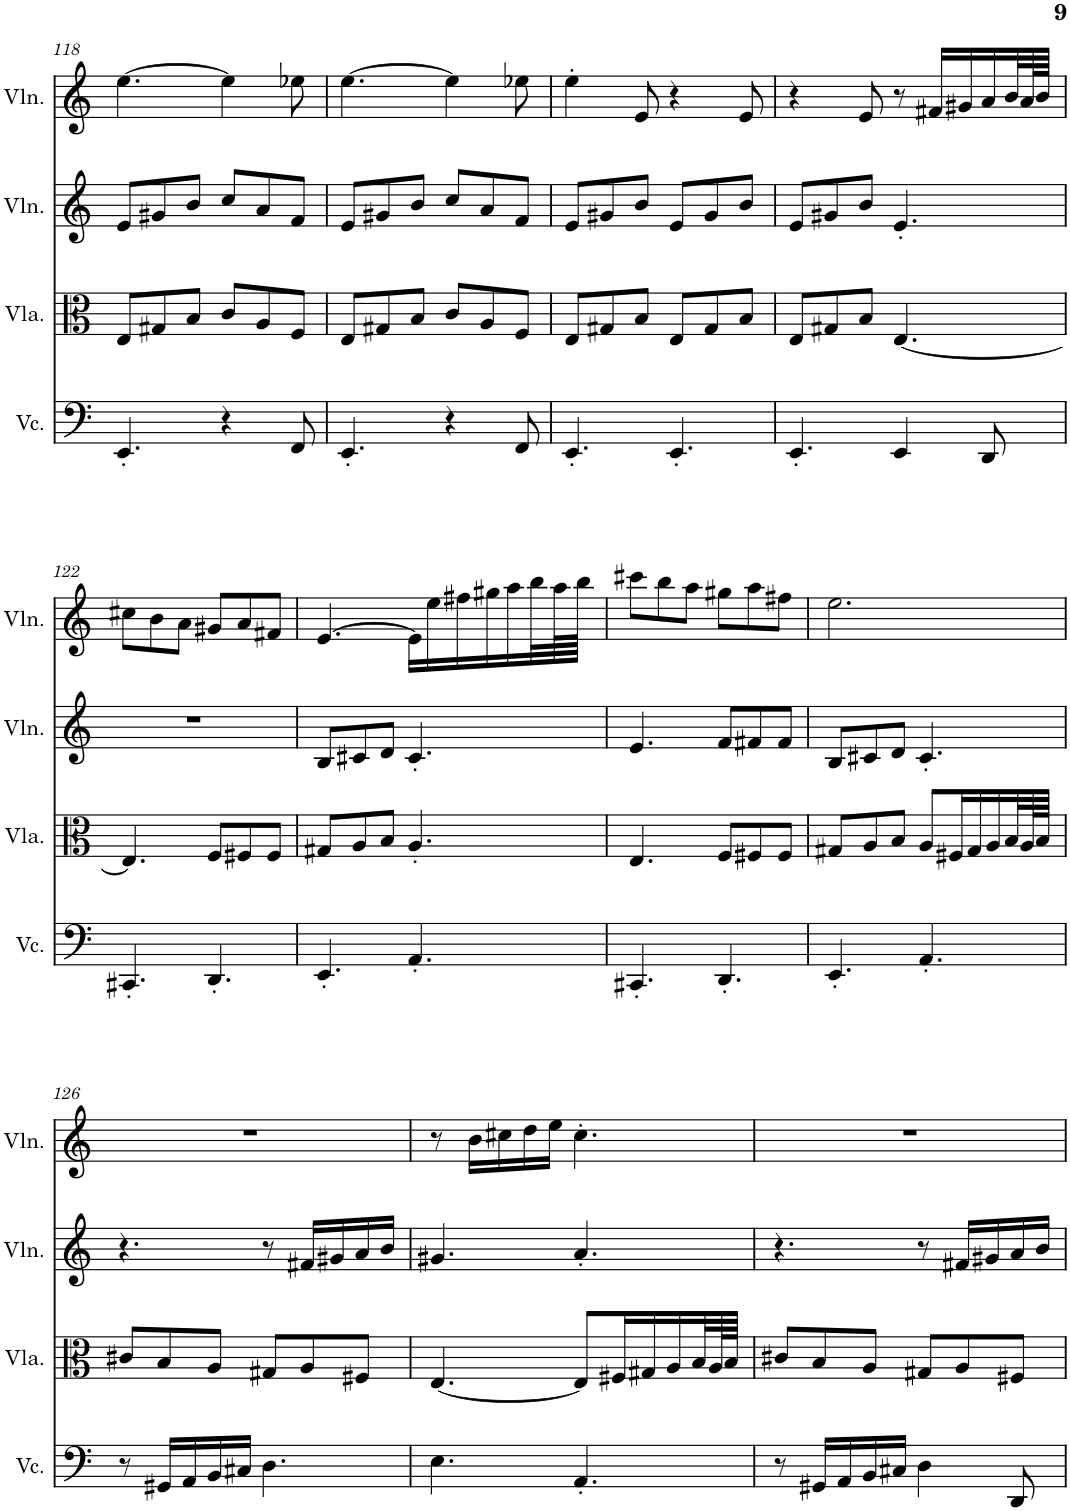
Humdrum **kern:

**kern	**kern	**kern	**kern
*part4	*part3	*part2	*part1
*staff4	*staff3	*staff2	*staff1
*I"Violoncello, four	*I"Viola, three	*I"Violin, two	*I"Violin, one
*I'Vc.	*I'Vla.	*I'Vln.	*I'Vln.
!!LO:PB:g=z
*clefF4	*clefC3	*clefG2	*clefG2
*k[]	*k[]	*k[]	*k[]
*M6/8	*M6/8	*M6/8	*M6/8
=118	=118	=118	=118
4.EE'/	8E/L	8e/L	[4.ee\
.	8G#X/	8g#X/	.
.	8B/J	8b/J	.
4r	8c/L	8cc/L	4ee\]
.	8A/	8a/	.
8FF/	8F/J	8f/J	8ee-X\
=119	=119	=119	=119
4.EE'/	8E/L	8e/L	[4.ee\
.	8G#X/	8g#X/	.
.	8B/J	8b/J	.
4r	8c/L	8cc/L	4ee\]
.	8A/	8a/	.
8FF/	8F/J	8f/J	8ee-X\
=120	=120	=120	=120
4.EE'/	8E/L	8e/L	4ee'\
.	8G#X/	8g#X/	.
.	8B/J	8b/J	8e/
4.EE'/	8E/L	8e/L	4r
.	8G#/	8g#/	.
.	8B/J	8b/J	8e/
=121	=121	=121	=121
4.EE'/	8E/L	8e/L	4r
.	8G#X/	8g#X/	.
.	8B/J	8b/J	8e/
4EE/	[4.E/	4.e'/	8r
.	.	.	16f#X/LL
.	.	.	16g#X/
8DD/	.	.	16a/
.	.	.	32b/L
.	.	.	64a/L
.	.	.	64b/JJJJ
!!LO:LB:g=z
=122	=122	=122	=122
4.CC#X'/	4.E/]	2.r	8cc#X\L
.	.	.	8b\
.	.	.	8a\J
4.DD'/	8F/L	.	8g#X/L
.	8F#X/	.	8a/
.	8F#/J	.	8f#X/J
=123	=123	=123	=123
4.EE'/	8G#X/L	8B/L	[4.e/
.	8A/	8c#X/	.
.	8B/J	8d/J	.
4.AA'/	4.A'/	4.c#'/	16e\LL]
.	.	.	16ee\
.	.	.	16ff#X\
.	.	.	16gg#X\
.	.	.	16aa\
.	.	.	32bb\L
.	.	.	64aa\L
.	.	.	64bb\JJJJ
=124	=124	=124	=124
4.CC#X'/	4.E/	4.e/	8ccc#X\L
.	.	.	8bb\
.	.	.	8aa\J
4.DD'/	8F/L	8f/L	8gg#X\L
.	8F#X/	8f#X/	8aa\
.	8F#/J	8f#/J	8ff#X\J
=125	=125	=125	=125
4.EE'/	8G#X/L	8B/L	2.ee\
.	8A/	8c#X/	.
.	8B/J	8d/J	.
4.AA'/	8A/L	4.c#'/	.
.	16F#X/L	.	.
.	16G#/	.	.
.	16A/	.	.
.	32B/L	.	.
.	64A/L	.	.
.	64B/JJJJ	.	.
!!LO:LB:g=z
=126	=126	=126	=126
8r	8c#X/L	4.r	2.r
16GG#X/LL	8B/	.	.
16AA/	.	.	.
16BB/	8A/J	.	.
16C#X/JJ	.	.	.
4.D\	8G#X/L	8r	.
.	8A/	16f#X/LL	.
.	.	16g#X/	.
.	8F#X/J	16a/	.
.	.	16b/JJ	.
=127	=127	=127	=127
4.E\	[4.E/	4.g#X/	8r
.	.	.	16b\LL
.	.	.	16cc#X\
.	.	.	16dd\
.	.	.	16ee\JJ
4.AA'/	8E/L]	4.a'/	4.cc#'\
.	16F#X/L	.	.
.	16G#X/	.	.
.	16A/	.	.
.	32B/L	.	.
.	64A/L	.	.
.	64B/JJJJ	.	.
=128	=128	=128	=128
8r	8c#X/L	4.r	2.r
16GG#X/LL	8B/	.	.
16AA/	.	.	.
16BB/	8A/J	.	.
16C#X/JJ	.	.	.
4D\	8G#X/L	8r	.
.	8A/	16f#X/LL	.
.	.	16g#X/	.
8DD/	8F#X/J	16a/	.
.	.	16b/JJ	.
=	=	=	=
*-	*-	*-	*-
